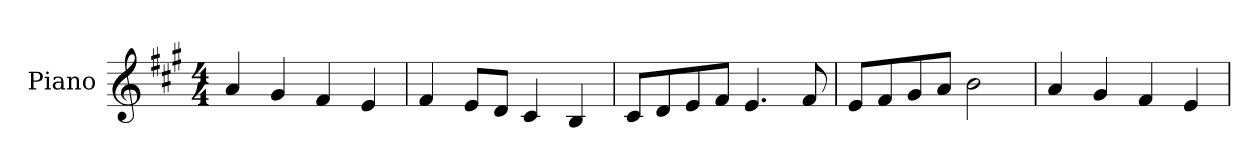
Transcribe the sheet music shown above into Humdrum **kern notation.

**kern
*part1
*staff1
*I"Piano
*I'Pno.
*clefG2
*k[f#c#g#]
*M4/4
*MM120
=1
4a/
4g#/
4f#/
4e/
=2
4f#/
8e/L
8d/J
4c#/
4B/
=3
8c#/L
8d/
8e/
8f#/J
4.e/
8f#/
=4
8e/L
8f#/
8g#/
8a/J
2b\
=5
4a/
4g#/
4f#/
4e/
=
*-
